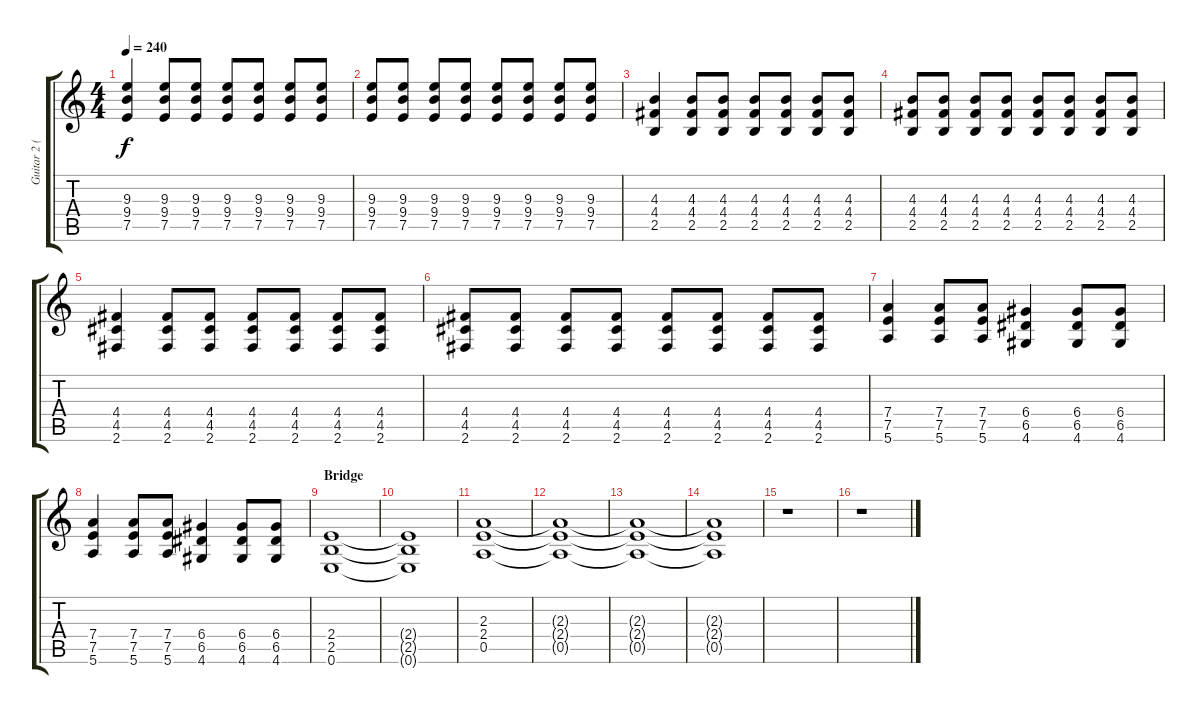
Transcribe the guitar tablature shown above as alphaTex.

\track ("Guitar 2 (Terrence)" "Guitar 2 (") {instrument distortionguitar}
\staff {score tabs}
\tuning (E4 B3 G3 D3 A2 E2) {hide}
\ts (4 4)
\tempo 240
\clef g2
\ks c
(9.3 9.4 7.5).4{dy f} (9.3 9.4 7.5).8 (9.3 9.4 7.5).8 (9.3 9.4 7.5).8 (9.3 9.4 7.5).8 (9.3 9.4 7.5).8 (9.3 9.4 7.5).8 |
(9.3 9.4 7.5).8 (9.3 9.4 7.5).8 (9.3 9.4 7.5).8 (9.3 9.4 7.5).8 (9.3 9.4 7.5).8 (9.3 9.4 7.5).8 (9.3 9.4 7.5).8 (9.3 9.4 7.5).8 |
(4.3 4.4 2.5).4 (4.3 4.4 2.5).8 (4.3 4.4 2.5).8 (4.3 4.4 2.5).8 (4.3 4.4 2.5).8 (4.3 4.4 2.5).8 (4.3 4.4 2.5).8 |
(4.3 4.4 2.5).8 (4.3 4.4 2.5).8 (4.3 4.4 2.5).8 (4.3 4.4 2.5).8 (4.3 4.4 2.5).8 (4.3 4.4 2.5).8 (4.3 4.4 2.5).8 (4.3 4.4 2.5).8 |
(4.4 4.5 2.6).4 (4.4 4.5 2.6).8 (4.4 4.5 2.6).8 (4.4 4.5 2.6).8 (4.4 4.5 2.6).8 (4.4 4.5 2.6).8 (4.4 4.5 2.6).8 |
(4.4 4.5 2.6).8 (4.4 4.5 2.6).8 (4.4 4.5 2.6).8 (4.4 4.5 2.6).8 (4.4 4.5 2.6).8 (4.4 4.5 2.6).8 (4.4 4.5 2.6).8 (4.4 4.5 2.6).8 |
(7.4 7.5 5.6).4 (7.4 7.5 5.6).8 (7.4 7.5 5.6).8 (6.4 6.5 4.6).4 (6.4 6.5 4.6).8 (6.4 6.5 4.6).8 |
(7.4 7.5 5.6).4 (7.4 7.5 5.6).8 (7.4 7.5 5.6).8 (6.4 6.5 4.6).4 (6.4 6.5 4.6).8 (6.4 6.5 4.6).8 |
\section ("" "Bridge")
(2.4 2.5 0.6).1 |
(2.4{t} 2.5{t} 0.6{t}).1 |
(2.3 2.4 0.5).1 |
(2.3{t} 2.4{t} 0.5{t}).1 |
(2.3{t} 2.4{t} 0.5{t}).1 |
(2.3{t} 2.4{t} 0.5{t}).1 |
r.1 |
r.1
